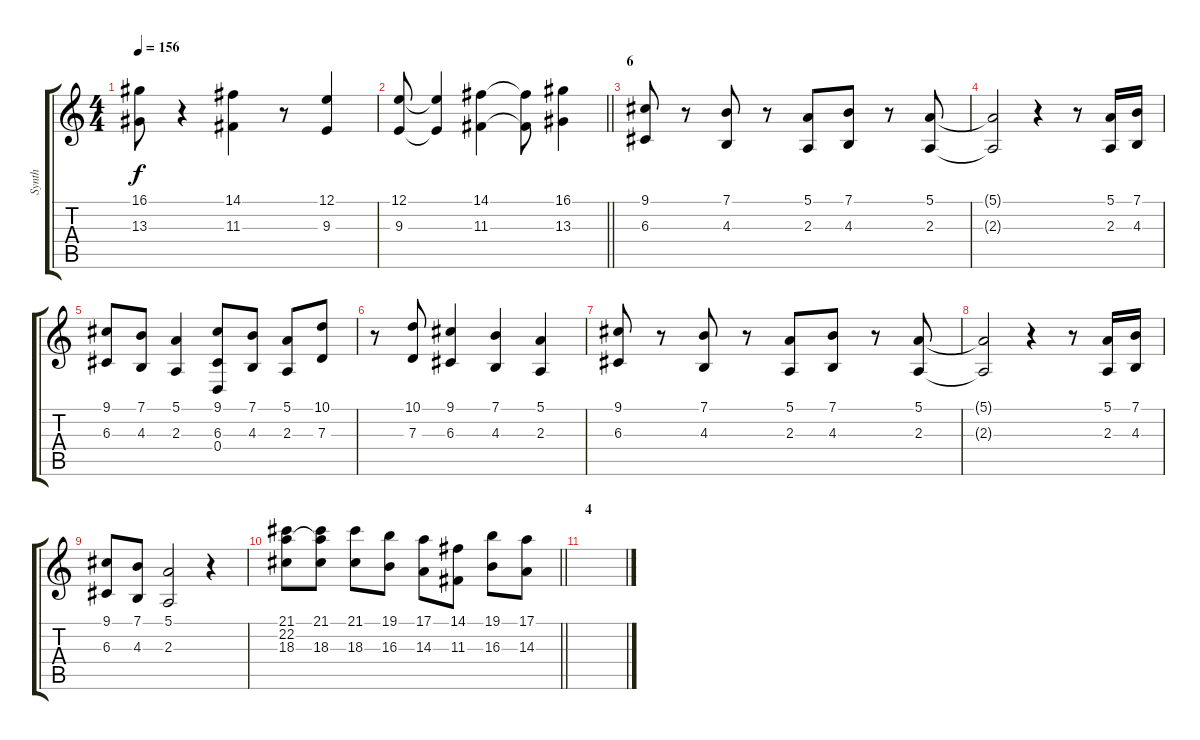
\track ("Synth" "Synth") {instrument brasssection}
\staff {score tabs}
\tuning (E4 B3 G3 D3 A2 E2) {hide}
\ts (4 4)
\tempo 156
\clef g2
\ks c
(16.1 13.3).8{dy f} r.4 (14.1 11.3).4 r.8 (12.1 9.3).4 |
\barLineRight lightlight
(12.1 9.3).8 (12.1{t} 9.3{t}).4 (14.1 11.3).4 (14.1{t} 11.3{t}).8 (16.1 13.3).4 |
\section ("" "6")
(9.1 6.3).8 r.8 (7.1 4.3).8 r.8 (5.1 2.3).8 (7.1 4.3).8 r.8 (5.1 2.3).8 |
(5.1{t} 2.3{t}).2 r.4 r.8 (5.1 2.3).16 (7.1 4.3).16 |
(9.1 6.3).8 (7.1 4.3).8 (5.1 2.3).4 (9.1 6.3 0.4).8 (7.1 4.3).8 (5.1 2.3).8 (10.1 7.3).8 |
r.8 (10.1 7.3).8 (9.1 6.3).4 (7.1 4.3).4 (5.1 2.3).4 |
(9.1 6.3).8 r.8 (7.1 4.3).8 r.8 (5.1 2.3).8 (7.1 4.3).8 r.8 (5.1 2.3).8 |
(5.1{t} 2.3{t}).2 r.4 r.8 (5.1 2.3).16 (7.1 4.3).16 |
(9.1 6.3).8 (7.1 4.3).8 (5.1 2.3).2 r.4 |
\barLineRight lightlight
(21.1 22.2 18.3).8 (21.1 22.2{t} 18.3).8 (21.1 18.3).8 (19.1 16.3).8 (17.1 14.3).8 (14.1 11.3).8 (19.1 16.3).8 (17.1 14.3).8 |
\section ("" "4")
